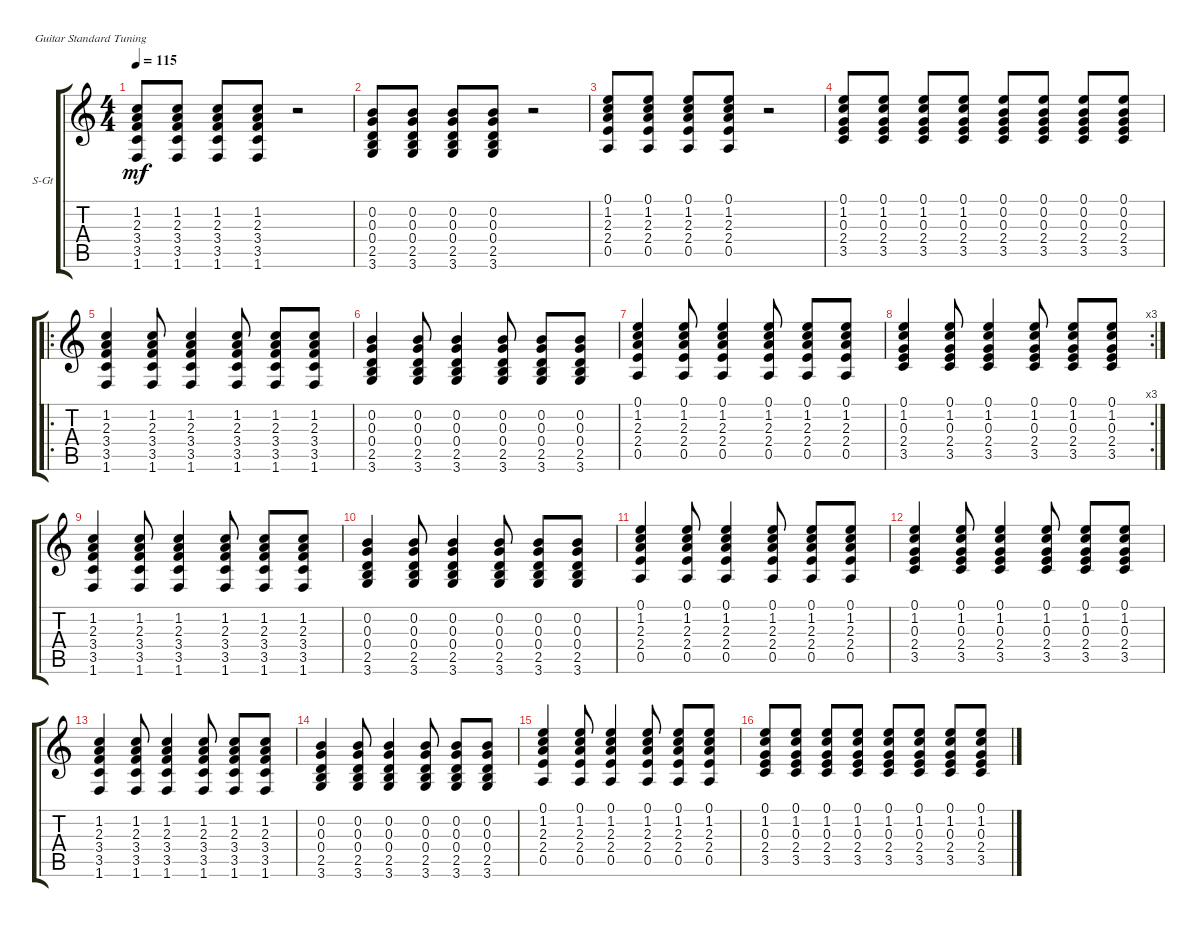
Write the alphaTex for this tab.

\defaultSystemsLayout 4
\bracketExtendMode groupsimilarinstruments
\firstSystemTrackNameOrientation horizontal
\otherSystemsTrackNameOrientation horizontal
\track ("Steel Guitar" "S-Gt") {instrument acousticguitarsteel}
\staff {score tabs}
\tuning (E4 B3 G3 D3 A2 E2)
\ts (4 4)
\tempo 115
\clef g2
\ks c
(1.6 3.5 3.4 2.3 1.2).8{dy mf} (1.6 3.5 3.4 2.3 1.2).8 (1.6 3.5 3.4 2.3 1.2).8 (1.6 3.5 3.4 2.3 1.2).8 r.2 |
(3.6 2.5 0.4 0.3 0.2).8 (3.6 2.5 0.4 0.3 0.2).8 (3.6 2.5 0.4 0.3 0.2).8 (3.6 2.5 0.4 0.3 0.2).8 r.2 |
(0.5 2.4 2.3 1.2 0.1).8 (0.5 2.4 2.3 1.2 0.1).8 (0.5 2.4 2.3 1.2 0.1).8 (0.5 2.4 2.3 1.2 0.1).8 r.2 |
(3.5 2.4 0.3 1.2 0.1).8 (3.5 2.4 0.3 1.2 0.1).8 (3.5 2.4 0.3 1.2 0.1).8 (3.5 2.4 0.3 1.2 0.1).8 (3.5 2.4 0.3 0.2 0.1).8 (3.5 2.4 0.3 0.2 0.1).8 (3.5 2.4 0.3 0.2 0.1).8 (3.5 2.4 0.3 0.2 0.1).8 |
\ro
(1.6 3.5 3.4 2.3 1.2).4 (1.6 3.5 3.4 2.3 1.2).8 (1.6 3.5 3.4 2.3 1.2).4 (1.6 3.5 3.4 2.3 1.2).8 (1.6 3.5 3.4 2.3 1.2).8 (1.6 3.5 3.4 2.3 1.2).8 |
(3.6 2.5 0.4 0.3 0.2).4 (3.6 2.5 0.4 0.3 0.2).8 (3.6 2.5 0.4 0.3 0.2).4 (3.6 2.5 0.4 0.3 0.2).8 (3.6 2.5 0.4 0.3 0.2).8 (3.6 2.5 0.4 0.3 0.2).8 |
(0.5 2.4 2.3 1.2 0.1).4 (0.5 2.4 2.3 1.2 0.1).8 (0.5 2.4 2.3 1.2 0.1).4 (0.5 2.4 2.3 1.2 0.1).8 (0.5 2.4 2.3 1.2 0.1).8 (0.5 2.4 2.3 1.2 0.1).8 |
\rc 3
(3.5 2.4 0.3 1.2 0.1).4 (3.5 2.4 0.3 1.2 0.1).8 (3.5 2.4 0.3 1.2 0.1).4 (3.5 2.4 0.3 1.2 0.1).8 (3.5 2.4 0.3 1.2 0.1).8 (3.5 2.4 0.3 1.2 0.1).8 |
(1.6 3.5 3.4 2.3 1.2).4 (1.6 3.5 3.4 2.3 1.2).8 (1.6 3.5 3.4 2.3 1.2).4 (1.6 3.5 3.4 2.3 1.2).8 (1.6 3.5 3.4 2.3 1.2).8 (1.6 3.5 3.4 2.3 1.2).8 |
(3.6 2.5 0.4 0.3 0.2).4 (3.6 2.5 0.4 0.3 0.2).8 (3.6 2.5 0.4 0.3 0.2).4 (3.6 2.5 0.4 0.3 0.2).8 (3.6 2.5 0.4 0.3 0.2).8 (3.6 2.5 0.4 0.3 0.2).8 |
(0.5 2.4 2.3 1.2 0.1).4 (0.5 2.4 2.3 1.2 0.1).8 (0.5 2.4 2.3 1.2 0.1).4 (0.5 2.4 2.3 1.2 0.1).8 (0.5 2.4 2.3 1.2 0.1).8 (0.5 2.4 2.3 1.2 0.1).8 |
(3.5 2.4 0.3 1.2 0.1).4 (3.5 2.4 0.3 1.2 0.1).8 (3.5 2.4 0.3 1.2 0.1).4 (3.5 2.4 0.3 1.2 0.1).8 (3.5 2.4 0.3 1.2 0.1).8 (3.5 2.4 0.3 1.2 0.1).8 |
(1.6 3.5 3.4 2.3 1.2).4 (1.6 3.5 3.4 2.3 1.2).8 (1.6 3.5 3.4 2.3 1.2).4 (1.6 3.5 3.4 2.3 1.2).8 (1.6 3.5 3.4 2.3 1.2).8 (1.6 3.5 3.4 2.3 1.2).8 |
(3.6 2.5 0.4 0.3 0.2).4 (3.6 2.5 0.4 0.3 0.2).8 (3.6 2.5 0.4 0.3 0.2).4 (3.6 2.5 0.4 0.3 0.2).8 (3.6 2.5 0.4 0.3 0.2).8 (3.6 2.5 0.4 0.3 0.2).8 |
(0.5 2.4 2.3 1.2 0.1).4 (0.5 2.4 2.3 1.2 0.1).8 (0.5 2.4 2.3 1.2 0.1).4 (0.5 2.4 2.3 1.2 0.1).8 (0.5 2.4 2.3 1.2 0.1).8 (0.5 2.4 2.3 1.2 0.1).8 |
(3.5 2.4 0.3 1.2 0.1).8 (3.5 2.4 0.3 1.2 0.1).8 (3.5 2.4 0.3 1.2 0.1).8 (3.5 2.4 0.3 1.2 0.1).8 (3.5 2.4 0.3 1.2 0.1).8 (3.5 2.4 0.3 1.2 0.1).8 (3.5 2.4 0.3 1.2 0.1).8 (3.5 2.4 0.3 1.2 0.1).8
